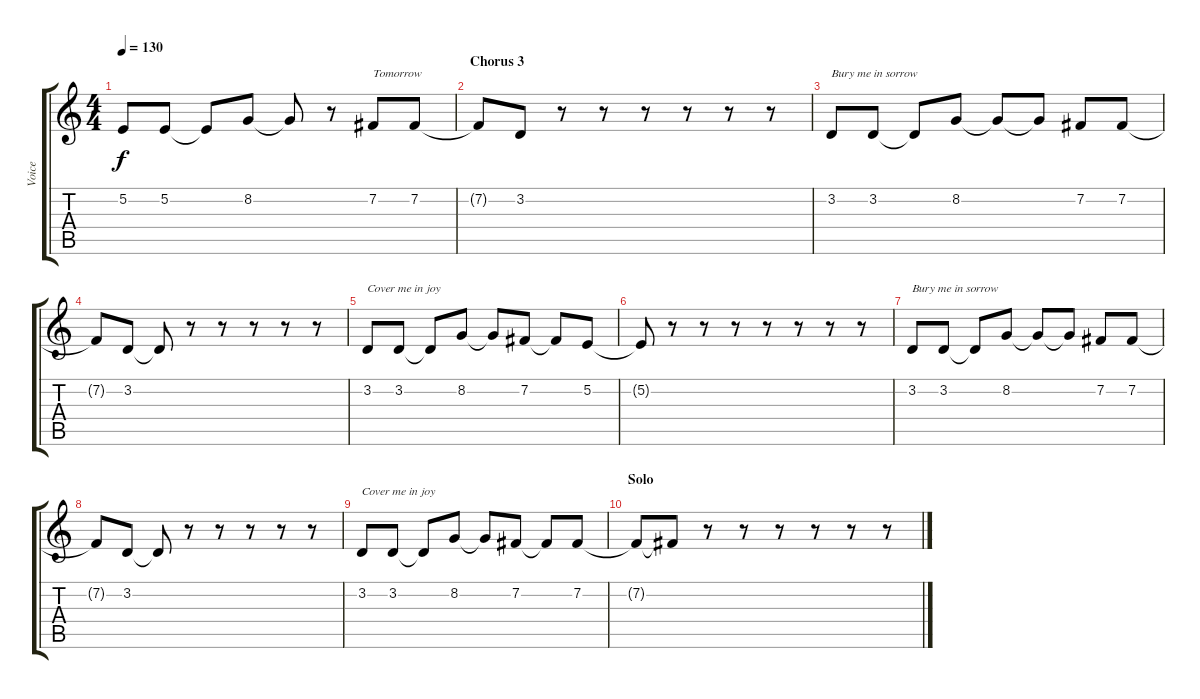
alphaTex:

\track ("Voice" "Voice") {instrument voiceoohs}
\staff {score tabs}
\tuning (E4 B3 G3 D3 A2 E2) {hide}
\ts (4 4)
\tempo 130
\clef g2
\ks c
5.2.8{dy f} 5.2.8 5.2{t}.8 8.2.8 8.2{t}.8 r.8 7.2.8{txt "Tomorrow"} 7.2.8 |
\section ("" "Chorus 3")
7.2{t}.8 3.2.8 r.8 r.8 r.8 r.8 r.8 r.8 |
3.2.8{txt "Bury me in sorrow"} 3.2.8 3.2{t}.8 8.2.8 8.2{t}.8 8.2{t}.8 7.2.8 7.2.8 |
7.2{t}.8 3.2.8 3.2{t}.8 r.8 r.8 r.8 r.8 r.8 |
3.2.8{txt "Cover me in joy"} 3.2.8 3.2{t}.8 8.2.8 8.2{t}.8 7.2.8 7.2{t}.8 5.2.8 |
5.2{t}.8 r.8 r.8 r.8 r.8 r.8 r.8 r.8 |
3.2.8{txt "Bury me in sorrow"} 3.2.8 3.2{t}.8 8.2.8 8.2{t}.8 8.2{t}.8 7.2.8 7.2.8 |
7.2{t}.8 3.2.8 3.2{t}.8 r.8 r.8 r.8 r.8 r.8 |
3.2.8{txt "Cover me in joy"} 3.2.8 3.2{t}.8 8.2.8 8.2{t}.8 7.2.8 7.2{t}.8 7.2.8 |
\section ("" "Solo")
7.2{t}.8 7.2{t}.8 r.8 r.8 r.8 r.8 r.8 r.8
